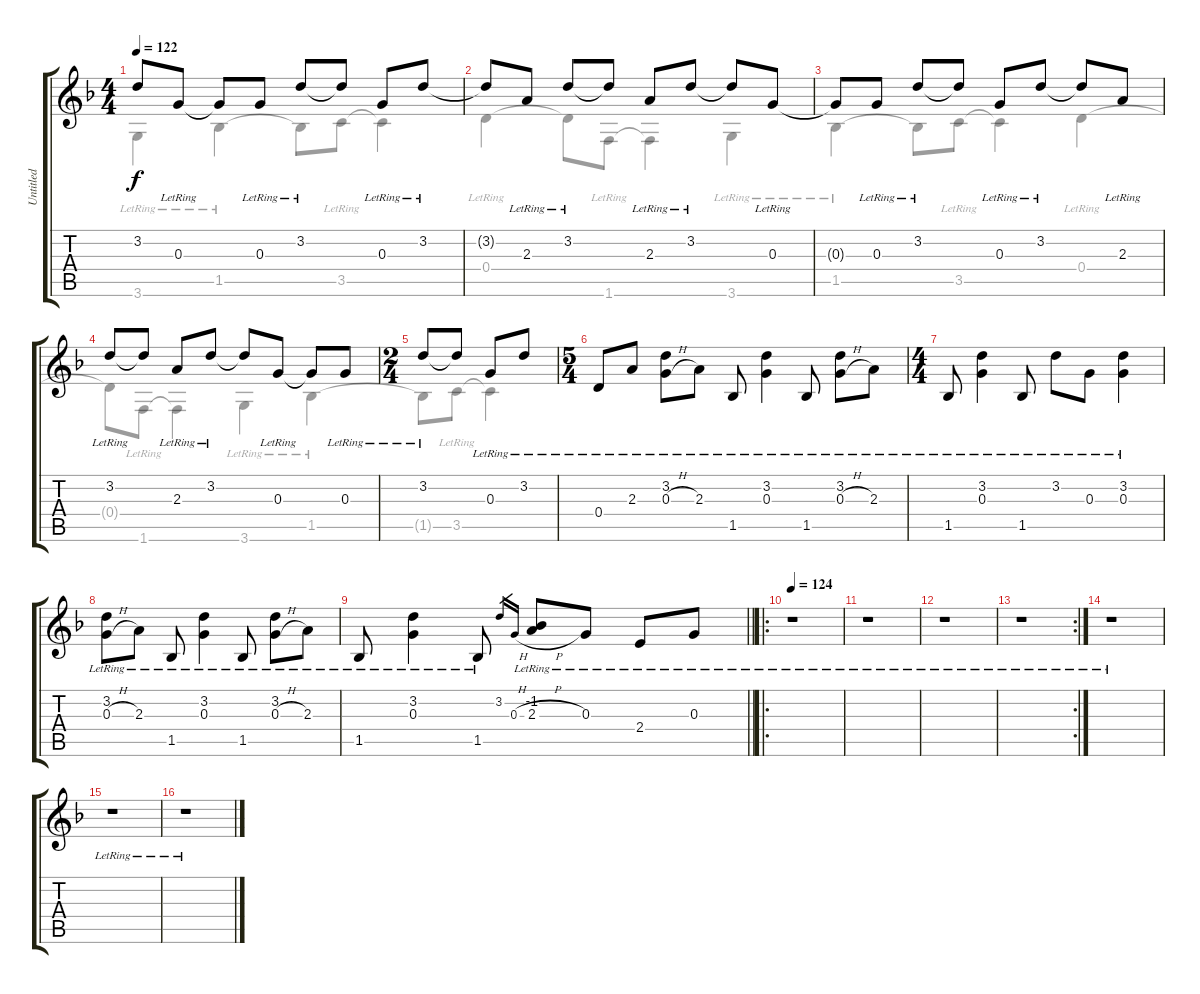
\track ("Untitled" "Untitled") {instrument electricguitarclean}
\staff {score tabs}
\tuning (E4 B3 G3 D3 A2 E2) {hide}
\voice
\ts (4 4)
\tempo 122
\clef g2
\ks f
3.2{t}.8{dy f} 0.3{lr}.8 0.3{t}.8 0.3{lr}.8 3.2{lr}.8 3.2{t}.8 0.3{lr}.8 3.2{lr}.8 |
3.2{t}.8 2.3{lr}.8 3.2{lr}.8 3.2{t}.8 2.3{lr}.8 3.2{lr}.8 3.2{t}.8 0.3{lr}.8 |
0.3{t}.8 0.3{lr}.8 3.2{lr}.8 3.2{t}.8 0.3{lr}.8 3.2{lr}.8 3.2{t}.8 2.3{lr}.8 |
3.2{lr}.8 3.2{t}.8 2.3{lr}.8 3.2{lr}.8 3.2{t}.8 0.3{lr}.8 0.3{t}.8 0.3{lr}.8 |
\ts (2 4)
3.2{lr}.8 3.2{t}.8 0.3{lr}.8 3.2{lr}.8 |
\ts (5 4)
0.4{lr}.8 2.3{lr}.8 (3.2{lr} 0.3{h lr}).8 2.3{lr}.8 1.5{lr}.8 (3.2{lr} 0.3{lr}).4 1.5{lr}.8 (3.2{lr} 0.3{h lr}).8 2.3{lr}.8 |
\ts (4 4)
1.5{lr}.8 (3.2{lr} 0.3{lr}).4 1.5{lr}.8 3.2{lr}.8 0.3{lr}.8 (3.2{lr} 0.3{lr}).4 |
(3.2{lr} 0.3{h lr}).8 2.3{lr}.8 1.5{lr}.8 (3.2{lr} 0.3{lr}).4 1.5{lr}.8 (3.2{lr} 0.3{h lr}).8 2.3{lr}.8 |
\barLineRight lightlight
1.5{lr}.8 (3.2{lr} 0.3{lr}).4 1.5{lr}.8 3.2.16{gr} 0.3{h}.16{gr} (-1.2 2.3{h lr}).8 0.3{lr}.8 2.4{lr}.8 0.3{lr}.8 |
\ro
\tempo 124
r.1 |
r.1 |
r.1 |
\rc 2
r.1 |
r.1 |
r.1 |
r.1
\voice
\clef g2
\ottava regular
\simile none
\ks f
3.6{lr}.4{dy f} 1.5{lr}.4 1.5{t}.8 3.5{lr}.8 3.5{t}.4 |
0.4{lr}.4 0.4{t}.8 1.6{lr}.8 1.6{t}.4 3.6{lr}.4 |
1.5{lr}.4 1.5{t}.8 3.5{lr}.8 3.5{t}.4 0.4{lr}.4 |
0.4{t}.8 1.6{lr}.8 1.6{t}.4 3.6{lr}.4 1.5{lr}.4 |
1.5{t}.8 3.5{lr}.8 3.5{t}.4 |
|
|
|
\barLineRight lightlight
|
|
|
|
|
|
|
